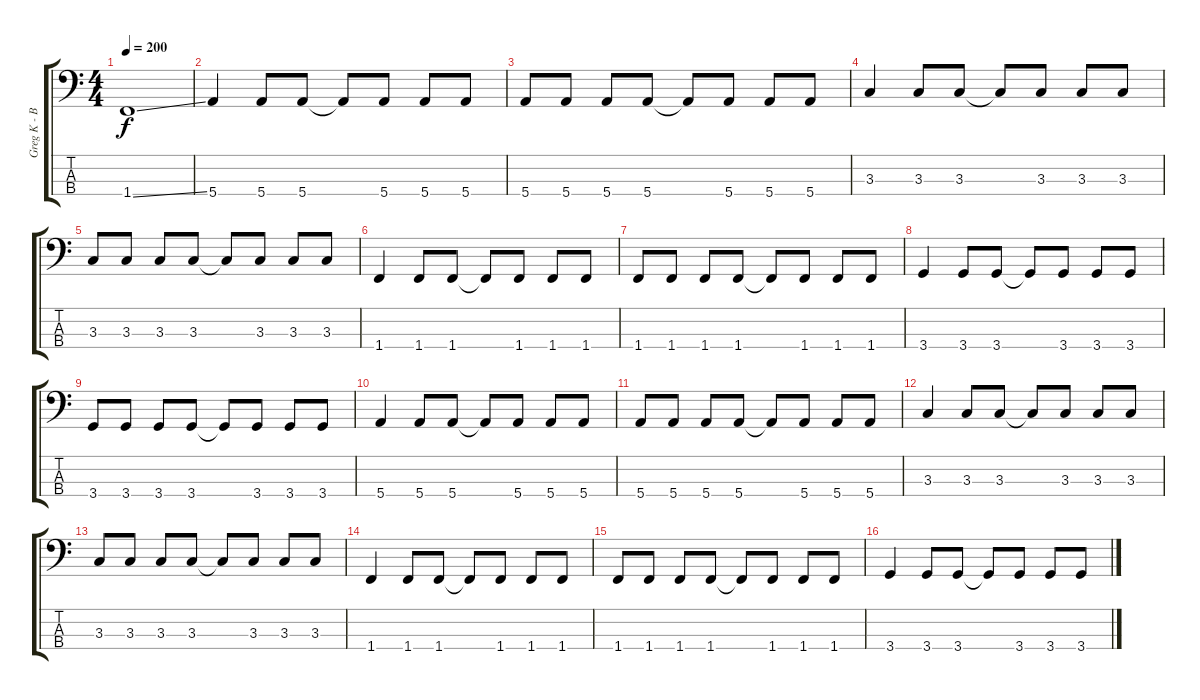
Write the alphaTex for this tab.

\track ("Greg K - Bass" "Greg K - B") {instrument electricbasspick}
\staff {score tabs}
\tuning (G2 D2 A1 E1) {hide}
\ts (4 4)
\tempo 200
\clef f4
\ks c
1.4{ss}.1{dy f instrument electricbasspick} |
5.4.4 5.4.8 5.4.8 5.4{t}.8 5.4.8 5.4.8 5.4.8 |
5.4.8 5.4.8 5.4.8 5.4.8 5.4{t}.8 5.4.8 5.4.8 5.4.8 |
3.3.4 3.3.8 3.3.8 3.3{t}.8 3.3.8 3.3.8 3.3.8 |
3.3.8 3.3.8 3.3.8 3.3.8 3.3{t}.8 3.3.8 3.3.8 3.3.8 |
1.4.4 1.4.8 1.4.8 1.4{t}.8 1.4.8 1.4.8 1.4.8 |
1.4.8 1.4.8 1.4.8 1.4.8 1.4{t}.8 1.4.8 1.4.8 1.4.8 |
3.4.4 3.4.8 3.4.8 3.4{t}.8 3.4.8 3.4.8 3.4.8 |
3.4.8 3.4.8 3.4.8 3.4.8 3.4{t}.8 3.4.8 3.4.8 3.4.8 |
5.4.4 5.4.8 5.4.8 5.4{t}.8 5.4.8 5.4.8 5.4.8 |
5.4.8 5.4.8 5.4.8 5.4.8 5.4{t}.8 5.4.8 5.4.8 5.4.8 |
3.3.4 3.3.8 3.3.8 3.3{t}.8 3.3.8 3.3.8 3.3.8 |
3.3.8 3.3.8 3.3.8 3.3.8 3.3{t}.8 3.3.8 3.3.8 3.3.8 |
1.4.4 1.4.8 1.4.8 1.4{t}.8 1.4.8 1.4.8 1.4.8 |
1.4.8 1.4.8 1.4.8 1.4.8 1.4{t}.8 1.4.8 1.4.8 1.4.8 |
3.4.4 3.4.8 3.4.8 3.4{t}.8 3.4.8 3.4.8 3.4.8
